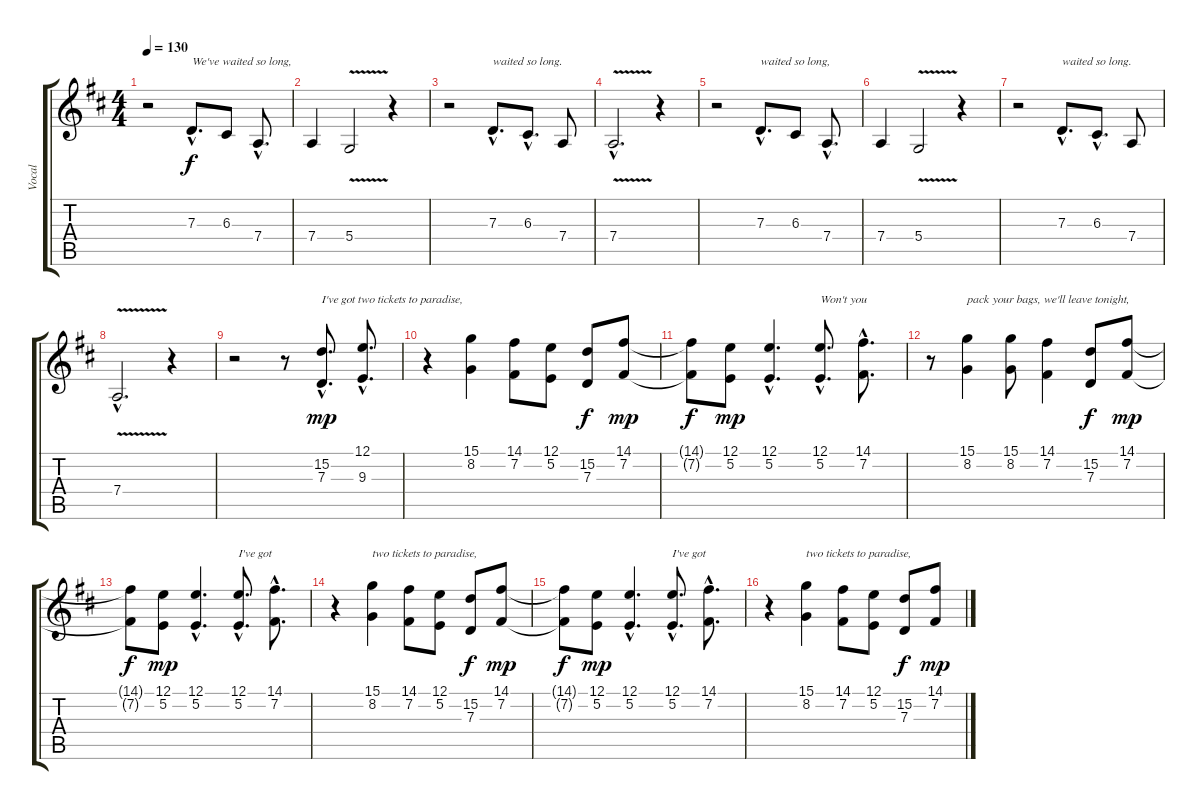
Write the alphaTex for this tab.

\track ("Vocal" "Vocal") {instrument lead2sawtooth}
\staff {score tabs}
\tuning (E4 B3 G3 D3 A2 E2) {hide}
\ts (4 4)
\tempo 130
\clef g2
\ks d
r.2{dy f} 7.3{hac}.8{d txt "We've waited so long, "} 6.3.8 7.4{hac}.8{d} |
7.4.4 5.4{v}.2 r.4 |
r.2 7.3{hac}.8{d txt "waited so long."} 6.3{hac}.8{d} 7.4.8 |
7.4{v hac}.2{d} r.4 |
r.2 7.3{hac}.8{d txt "waited so long, "} 6.3.8 7.4{hac}.8{d} |
7.4.4 5.4{v}.2 r.4 |
r.2 7.3{hac}.8{d txt "waited so long."} 6.3{hac}.8{d} 7.4.8 |
7.4{v hac}.2{d} r.4 |
r.2 r.8 (15.2{hac} 7.3{hac}).8{d txt "I've got two tickets to paradise," dy mp} (12.1{hac} 9.3{hac}).8{d} |
r.4 (15.1 8.2).4 (14.1 7.2).8 (12.1 5.2).8 (15.2 7.3).8{dy f} (14.1 7.2).8{dy mp} |
(14.1{t} 7.2{t}).8{dy f} (12.1 5.2).8{dy mp} (12.1{hac} 5.2{hac}).4{d} (12.1{hac} 5.2{hac}).8{d txt "Won't you "} (14.1{hac} 7.2{hac}).8{d} |
r.8 (15.1 8.2).4{txt "pack your bags, we'll leave tonight,"} (15.1 8.2).8 (14.1 7.2).4 (15.2 7.3).8{dy f} (14.1 7.2).8{dy mp} |
(14.1{t} 7.2{t}).8{dy f} (12.1 5.2).8{dy mp} (12.1{hac} 5.2{hac}).4{d} (12.1{hac} 5.2{hac}).8{d txt "I've got "} (14.1{hac} 7.2{hac}).8{d} |
r.4 (15.1 8.2).4{txt "two tickets to paradise,"} (14.1 7.2).8 (12.1 5.2).8 (15.2 7.3).8{dy f} (14.1 7.2).8{dy mp} |
(14.1{t} 7.2{t}).8{dy f} (12.1 5.2).8{dy mp} (12.1{hac} 5.2{hac}).4{d} (12.1{hac} 5.2{hac}).8{d txt "I've got "} (14.1{hac} 7.2{hac}).8{d} |
r.4 (15.1 8.2).4{txt "two tickets to paradise,"} (14.1 7.2).8 (12.1 5.2).8 (15.2 7.3).8{dy f} (14.1 7.2).8{dy mp}
